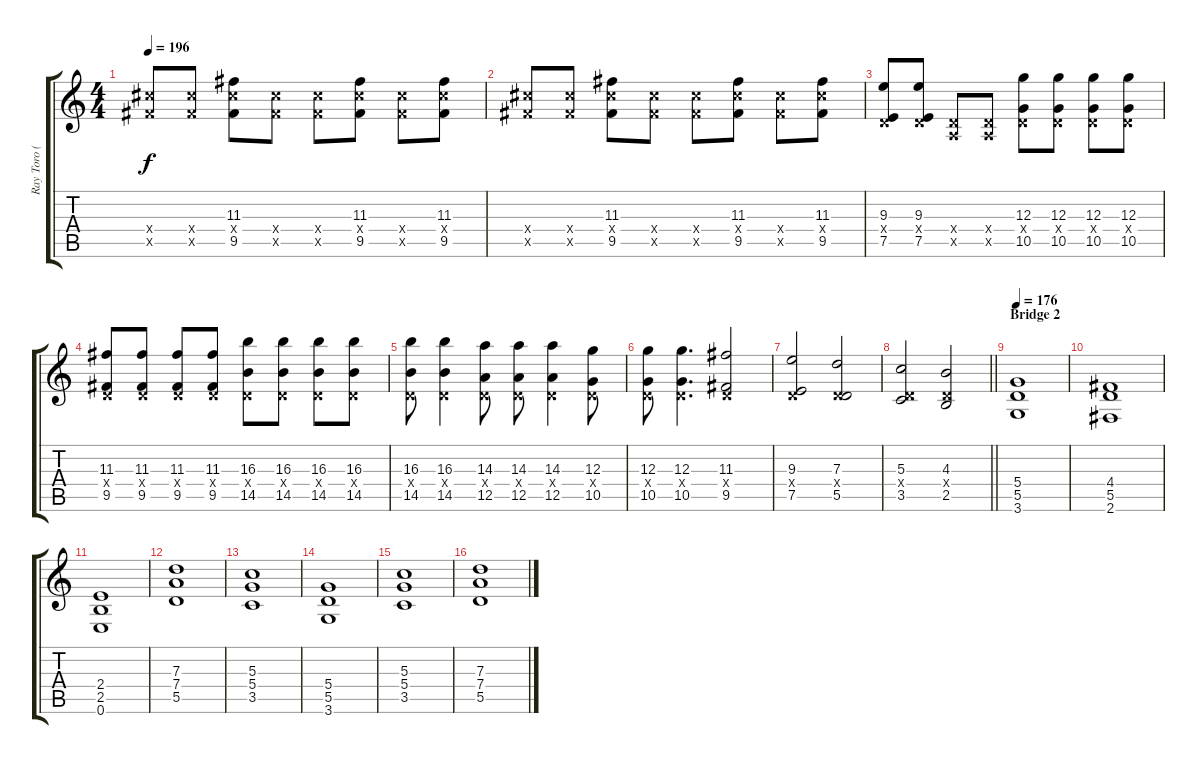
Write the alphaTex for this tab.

\track ("Ray Toro (lead guitar)" "Ray Toro (") {instrument distortionguitar}
\staff {score tabs}
\tuning (E4 B3 G3 D3 A2 E2) {hide}
\ts (4 4)
\tempo 196
\clef g2
\ks c
(11.4{x} 9.5{x}).8{dy f} (11.4{x} 9.5{x}).8 (11.3 11.4{x} 9.5).8 (11.4{x} 9.5{x}).8 (11.4{x} 9.5{x}).8 (11.3 11.4{x} 9.5).8 (11.4{x} 9.5{x}).8 (11.3 11.4{x} 9.5).8 |
(11.4{x} 9.5{x}).8 (11.4{x} 9.5{x}).8 (11.3 11.4{x} 9.5).8 (11.4{x} 9.5{x}).8 (11.4{x} 9.5{x}).8 (11.3 11.4{x} 9.5).8 (11.4{x} 9.5{x}).8 (11.3 11.4{x} 9.5).8 |
(9.3 0.4{x} 7.5).8 (9.3 0.4{x} 7.5).8 (0.4{x} 0.5{x}).8 (0.4{x} 0.5{x}).8 (12.3 0.4{x} 10.5).8 (12.3 0.4{x} 10.5).8 (12.3 0.4{x} 10.5).8 (12.3 0.4{x} 10.5).8 |
(11.3 0.4{x} 9.5).8 (11.3 0.4{x} 9.5).8 (11.3 0.4{x} 9.5).8 (11.3 0.4{x} 9.5).8 (16.3 0.4{x} 14.5).8 (16.3 0.4{x} 14.5).8 (16.3 0.4{x} 14.5).8 (16.3 0.4{x} 14.5).8 |
(16.3 0.4{x} 14.5).8 (16.3 0.4{x} 14.5).4 (14.3 0.4{x} 12.5).8 (14.3 0.4{x} 12.5).8 (14.3 0.4{x} 12.5).4 (12.3 0.4{x} 10.5).8 |
(12.3 0.4{x} 10.5).8 (12.3 0.4{x} 10.5).4{d} (11.3 0.4{x} 9.5).2 |
(9.3 0.4{x} 7.5).2 (7.3 0.4{x} 5.5).2 |
\barLineRight lightlight
(5.3 0.4{x} 3.5).2 (4.3 0.4{x} 2.5).2 |
\section ("" "Bridge 2")
\tempo 176
(5.4 5.5 3.6).1 |
(4.4 5.5 2.6).1 |
(2.4 2.5 0.6).1 |
(7.3 7.4 5.5).1 |
(5.3 5.4 3.5).1 |
(5.4 5.5 3.6).1 |
(5.3 5.4 3.5).1 |
(7.3 7.4 5.5).1
